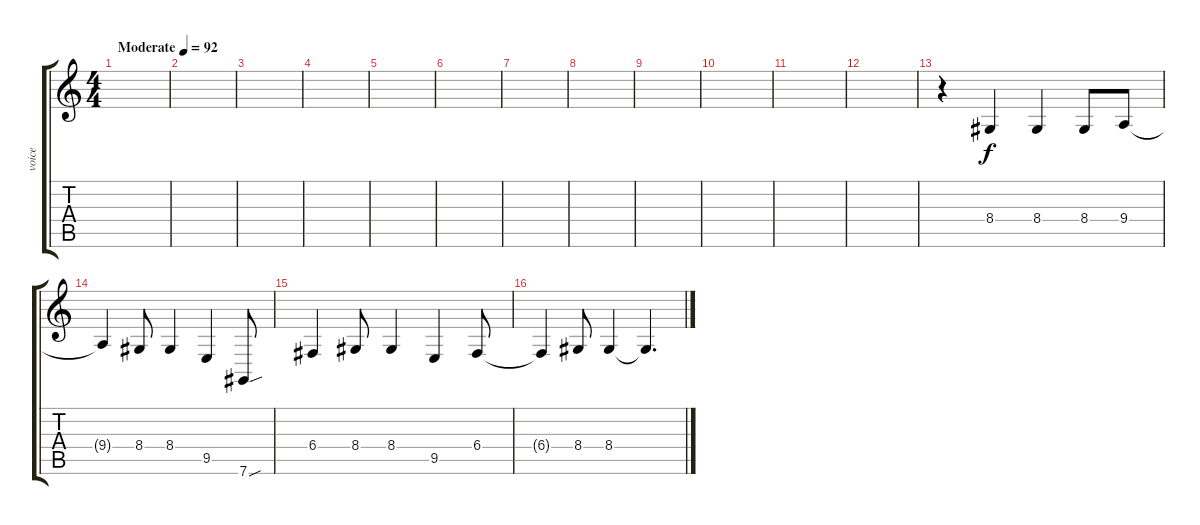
\track ("voice" "voice") {instrument pad5bowed}
\staff {score tabs}
\tuning (D4 A3 F3 C3 G2 Db2) {hide}
\ts (4 4)
\tempo (92 "Moderate")
\clef g2
\ks c
|
|
|
|
|
|
|
|
|
|
|
|
r.4{volume 9} 8.4.4 8.4.4 8.4.8 9.4.8 |
9.4{t}.4 8.4.8 8.4.4 9.5.4 7.6{sou}.8 |
6.4.4 8.4.8 8.4.4 9.5.4 6.4.8 |
6.4{t}.4 8.4.8 8.4.4 8.4{t}.4{d}
